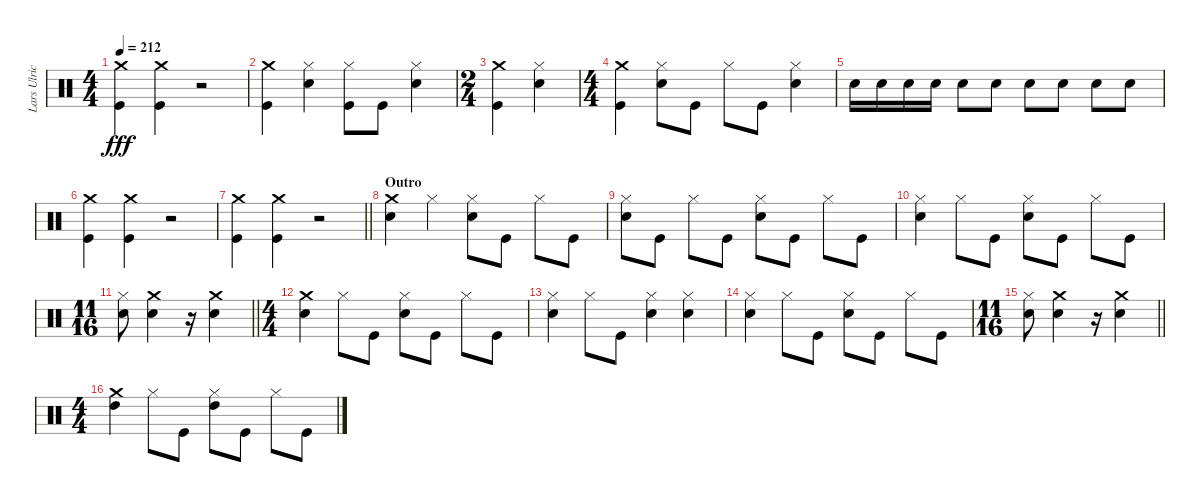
\track ("Lars Ulrich" "Lars Ulric") {instrument percussion}
\staff {score}
\articulation defaults
\ts (4 4)
\tempo 212
\clef neutral
\ks c
("Kick (hit)" "Crash medium (hit)").4{dy fff} ("Kick (hit)" "Crash medium (hit)").4 r.2 |
("Kick (hit)" "Crash medium (hit)").4 ("Snare (hit) 2" "Hi-Hat (closed)").4 ("Kick (hit)" "Hi-Hat (closed)").8 "Kick (hit)".8 ("Hi-Hat (closed)" "Snare (hit) 2").4 |
\ts (2 4)
("Kick (hit)" "Crash medium (hit)").4 ("Snare (hit) 2" "Hi-Hat (closed)").4 |
\ts (4 4)
("Kick (hit)" "Crash medium (hit)").4 ("Snare (hit) 2" "Hi-Hat (closed)").8 "Kick (hit)".8 "Hi-Hat (closed)".8 "Kick (hit)".8 ("Snare (hit) 2" "Hi-Hat (closed)").4 |
"Snare (hit) 2".16 "Snare (hit) 2".16 "Snare (hit) 2".16 "Snare (hit) 2".16 "Snare (hit) 2".8 "Snare (hit) 2".8 "Snare (hit) 2".8 "Snare (hit) 2".8 "Snare (hit) 2".8 "Snare (hit) 2".8 |
("Kick (hit)" "Crash medium (hit)").4 ("Crash medium (hit)" "Kick (hit)").4 r.2 |
\barLineRight lightlight
("Crash medium (hit)" "Kick (hit)").4 ("Crash medium (hit)" "Kick (hit)").4 r.2 |
\section ("" "Outro")
("Snare (hit) 2" "Crash medium (hit)").4 "Hi-Hat (closed)".4 ("Snare (hit) 2" "Hi-Hat (closed)").8 "Kick (hit)".8 "Hi-Hat (closed)".8 "Kick (hit)".8 |
("Snare (hit) 2" "Hi-Hat (closed)").8 "Kick (hit)".8 "Hi-Hat (closed)".8 "Kick (hit)".8 ("Snare (hit) 2" "Hi-Hat (closed)").8 "Kick (hit)".8 "Hi-Hat (closed)".8 "Kick (hit)".8 |
("Snare (hit) 2" "Hi-Hat (closed)").4 "Hi-Hat (closed)".8 "Kick (hit)".8 ("Snare (hit) 2" "Hi-Hat (closed)").8 "Kick (hit)".8 "Hi-Hat (closed)".8 "Kick (hit)".8 |
\ts (11 16)
\barLineRight lightlight
("Hi-Hat (closed)" "Snare (hit) 2").8 ("Snare (hit) 2" "Crash medium (hit)").4 r.16 ("Crash medium (hit)" "Snare (hit) 2").4 |
\ts (4 4)
("Crash medium (hit)" "Snare (hit) 2").4 "Hi-Hat (closed)".8 "Kick (hit)".8 ("Hi-Hat (closed)" "Snare (hit) 2").8 "Kick (hit)".8 "Hi-Hat (closed)".8 "Kick (hit)".8 |
("Snare (hit) 2" "Hi-Hat (closed)").4 "Hi-Hat (closed)".8 "Kick (hit)".8 ("Hi-Hat (closed)" "Snare (hit) 2").4 ("Snare (hit) 2" "Hi-Hat (closed)").4 |
("Snare (hit) 2" "Hi-Hat (closed)").4 "Hi-Hat (closed)".8 "Kick (hit)".8 ("Snare (hit) 2" "Hi-Hat (closed)").8 "Kick (hit)".8 "Hi-Hat (closed)".8 "Kick (hit)".8 |
\ts (11 16)
\barLineRight lightlight
("Snare (hit) 2" "Hi-Hat (closed)").8 ("Snare (hit) 2" "Crash medium (hit)").4 r.16 ("Snare (hit) 2" "Crash medium (hit)").4 |
\ts (4 4)
("High Tom (hit)" "Crash medium (hit)").4 "Hi-Hat (closed)".8 "Kick (hit)".8 ("High Tom (hit)" "Hi-Hat (closed)").8 "Kick (hit)".8 "Hi-Hat (closed)".8 "Kick (hit)".8
